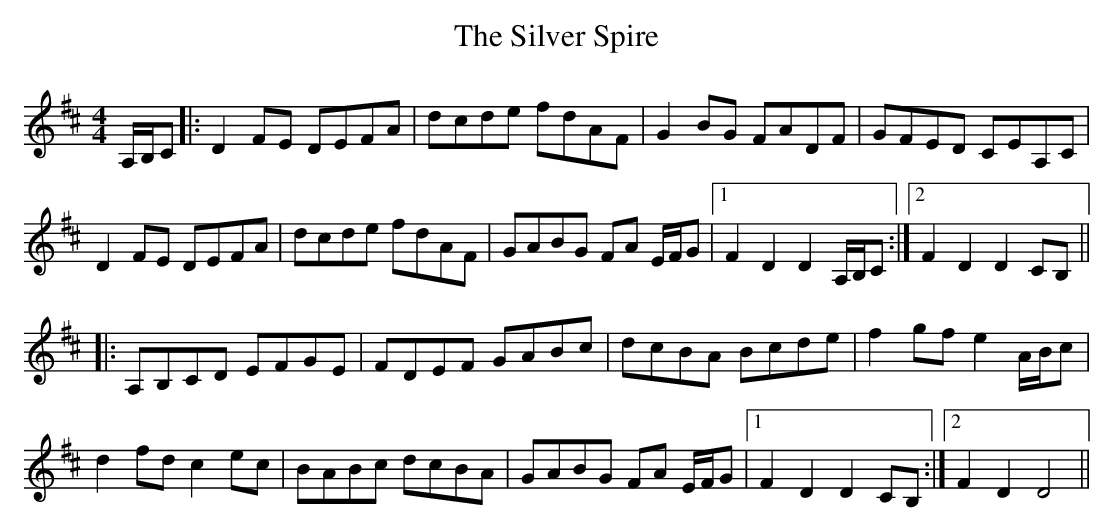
X:1
T: The Silver Spire
M: 4/4
L: 1/8
K: Dmaj
A,/B,/C|:D2 FE DEFA|dcde fdAF|G2BG FADF|GFED CEA,C|
D2 FE DEFA|dcde fdAF|GABG FA E/F/G|1 F2D2 D2A,/B,/C:|2 F2D2 D2CB,||
|:A,B,CD EFGE|FDEF GABc|dcBA Bcde|f2gf e2 A/B/c|
d2fd c2ec|BABc dcBA|GABG FA E/F/G|1 F2D2 D2CB,:|2 F2D2 D4||
